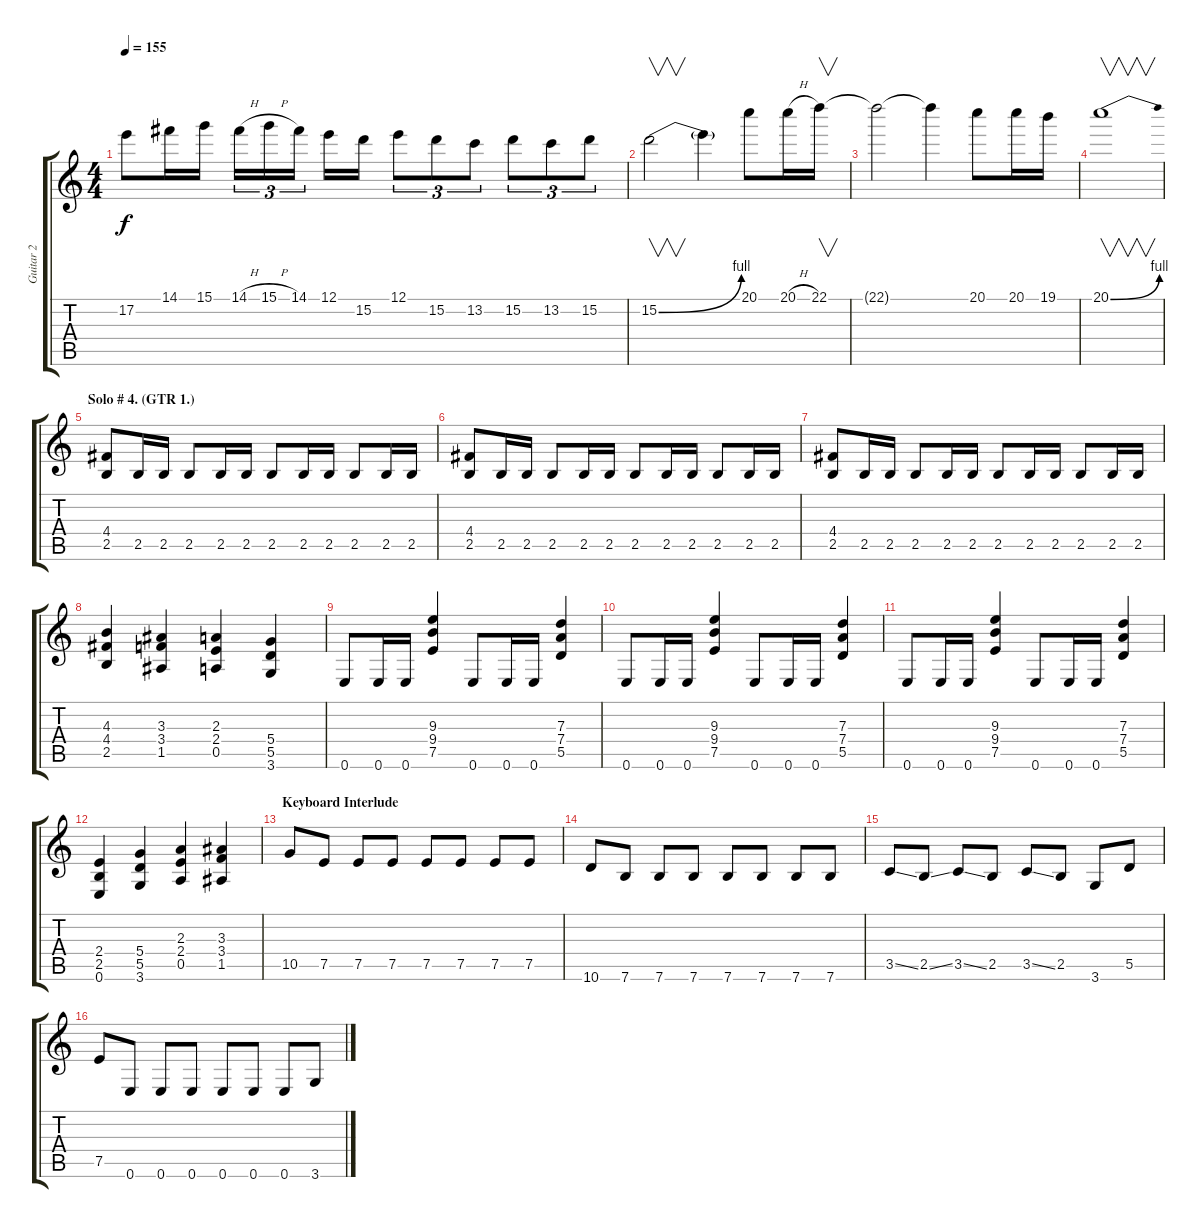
\track ("Guitar 2" "Guitar 2") {instrument overdrivenguitar}
\staff {score tabs}
\tuning (E4 B3 G3 D3 A2 E2) {hide}
\ts (4 4)
\tempo 155
\clef g2
\ks c
17.2.8{dy f} 14.1.16 15.1.16 14.1{h}.16{tu (3 2)} 15.1{h}.16{tu (3 2)} 14.1.16{tu (3 2)} 12.1.16 15.2.16 12.1.8{tu (3 2)} 15.2.8{tu (3 2)} 13.2.8{tu (3 2)} 15.2.8{tu (3 2)} 13.2.8{tu (3 2)} 15.2.8{tu (3 2)} |
15.2{be (bend 0 0 60 4)}.2{v} 15.2{t}.4 20.1.8 20.1{h}.16 22.1.16{v} |
22.1{t}.2 22.1{t}.4 20.1.8 20.1.16 19.1.16 |
20.1{be (bend 0 0 60 4)}.1{v} |
\section ("" "Solo # 4. (GTR 1.)")
(4.4 2.5).8 2.5.16 2.5.16 2.5.8 2.5.16 2.5.16 2.5.8 2.5.16 2.5.16 2.5.8 2.5.16 2.5.16 |
(4.4 2.5).8 2.5.16 2.5.16 2.5.8 2.5.16 2.5.16 2.5.8 2.5.16 2.5.16 2.5.8 2.5.16 2.5.16 |
(4.4 2.5).8 2.5.16 2.5.16 2.5.8 2.5.16 2.5.16 2.5.8 2.5.16 2.5.16 2.5.8 2.5.16 2.5.16 |
(4.3 4.4 2.5).4 (3.3 3.4 1.5).4 (2.3 2.4 0.5).4 (5.4 5.5 3.6).4 |
0.6.8 0.6.16 0.6.16 (9.3 9.4 7.5).4 0.6.8 0.6.16 0.6.16 (7.3 7.4 5.5).4 |
0.6.8 0.6.16 0.6.16 (9.3 9.4 7.5).4 0.6.8 0.6.16 0.6.16 (7.3 7.4 5.5).4 |
0.6.8 0.6.16 0.6.16 (9.3 9.4 7.5).4 0.6.8 0.6.16 0.6.16 (7.3 7.4 5.5).4 |
(2.4 2.5 0.6).4 (5.4 5.5 3.6).4 (2.3 2.4 0.5).4 (3.3 3.4 1.5).4 |
\section ("" "Keyboard Interlude")
10.5.8 7.5.8 7.5.8 7.5.8 7.5.8 7.5.8 7.5.8 7.5.8 |
10.6.8 7.6.8 7.6.8 7.6.8 7.6.8 7.6.8 7.6.8 7.6.8 |
3.5{ss}.8 2.5{ss}.8 3.5{ss}.8 2.5.8 3.5{ss}.8 2.5.8 3.6.8 5.5.8 |
7.5.8 0.6.8 0.6.8 0.6.8 0.6.8 0.6.8 0.6.8 3.6.8
